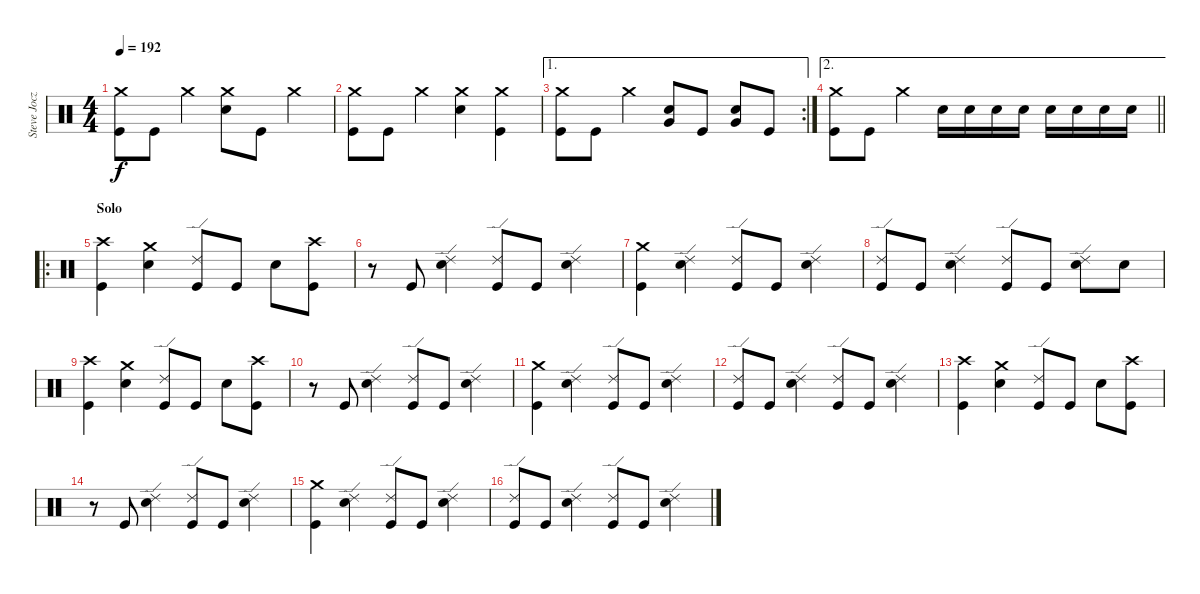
\track ("Steve Jocz (Drums)" "Steve Jocz") {instrument percussion}
\staff {score}
\articulation defaults
\ts (4 4)
\tempo 192
\clef neutral
\ks c
("Crash medium (hit)" "Kick (hit)").8{dy f} "Kick (hit)".8 "Crash medium (hit)".4 ("Crash medium (hit)" "Electric Snare (hit)").8 "Kick (hit)".8 "Crash medium (hit)".4 |
("Crash medium (hit)" "Kick (hit)").8 "Kick (hit)".8 "Crash medium (hit)".4 ("Crash medium (hit)" "Electric Snare (hit)").4 ("Crash medium (hit)" "Kick (hit)").4 |
\ae 1
\rc 2
("Crash medium (hit)" "Kick (hit)").8 "Kick (hit)".8 "Crash medium (hit)".4 ("Very Low Tom (hit)" "Electric Snare (hit)").8 "Kick (hit)".8 ("Very Low Tom (hit)" "Electric Snare (hit)").8 "Kick (hit)".8 |
\ae 2
\barLineRight lightlight
("Crash medium (hit)" "Kick (hit)").8 "Kick (hit)".8 "Crash medium (hit)".4 "Electric Snare (hit)".16 "Electric Snare (hit)".16 "Electric Snare (hit)".16 "Electric Snare (hit)".16 "Electric Snare (hit)".16 "Electric Snare (hit)".16 "Electric Snare (hit)".16 "Electric Snare (hit)".16 |
\ro
\section ("" "Solo")
("Crash high (hit)" "Kick (hit)").4 ("Crash medium (hit)" "Electric Snare (hit)").4 ("Ride (edge) 2" "Kick (hit)").8 "Kick (hit)".8 "Electric Snare (hit)".8 ("Crash high (hit)" "Kick (hit)").8 |
r.8 "Kick (hit)".8 ("Ride (edge) 2" "Electric Snare (hit)").4 ("Ride (edge) 2" "Kick (hit)").8 "Kick (hit)".8 ("Ride (edge) 2" "Electric Snare (hit)").4 |
("Crash medium (hit)" "Kick (hit)").4 ("Ride (edge) 2" "Electric Snare (hit)").4 ("Ride (edge) 2" "Kick (hit)").8 "Kick (hit)".8 ("Ride (edge) 2" "Electric Snare (hit)").4 |
("Ride (edge) 2" "Kick (hit)").8 "Kick (hit)".8 ("Ride (edge) 2" "Electric Snare (hit)").4 ("Ride (edge) 2" "Kick (hit)").8 "Kick (hit)".8 ("Ride (edge) 2" "Electric Snare (hit)").8 "Electric Snare (hit)".8 |
("Crash high (hit)" "Kick (hit)").4 ("Crash medium (hit)" "Electric Snare (hit)").4 ("Ride (edge) 2" "Kick (hit)").8 "Kick (hit)".8 "Electric Snare (hit)".8 ("Crash high (hit)" "Kick (hit)").8 |
r.8 "Kick (hit)".8 ("Ride (edge) 2" "Electric Snare (hit)").4 ("Ride (edge) 2" "Kick (hit)").8 "Kick (hit)".8 ("Ride (edge) 2" "Electric Snare (hit)").4 |
("Crash medium (hit)" "Kick (hit)").4 ("Ride (edge) 2" "Electric Snare (hit)").4 ("Ride (edge) 2" "Kick (hit)").8 "Kick (hit)".8 ("Ride (edge) 2" "Electric Snare (hit)").4 |
("Ride (edge) 2" "Kick (hit)").8 "Kick (hit)".8 ("Ride (edge) 2" "Electric Snare (hit)").4 ("Ride (edge) 2" "Kick (hit)").8 "Kick (hit)".8 ("Ride (edge) 2" "Electric Snare (hit)").4 |
("Crash high (hit)" "Kick (hit)").4 ("Crash medium (hit)" "Electric Snare (hit)").4 ("Ride (edge) 2" "Kick (hit)").8 "Kick (hit)".8 "Electric Snare (hit)".8 ("Crash high (hit)" "Kick (hit)").8 |
r.8 "Kick (hit)".8 ("Ride (edge) 2" "Electric Snare (hit)").4 ("Ride (edge) 2" "Kick (hit)").8 "Kick (hit)".8 ("Ride (edge) 2" "Electric Snare (hit)").4 |
("Crash medium (hit)" "Kick (hit)").4 ("Ride (edge) 2" "Electric Snare (hit)").4 ("Ride (edge) 2" "Kick (hit)").8 "Kick (hit)".8 ("Ride (edge) 2" "Electric Snare (hit)").4 |
("Ride (edge) 2" "Kick (hit)").8 "Kick (hit)".8 ("Ride (edge) 2" "Electric Snare (hit)").4 ("Ride (edge) 2" "Kick (hit)").8 "Kick (hit)".8 ("Ride (edge) 2" "Electric Snare (hit)").4
